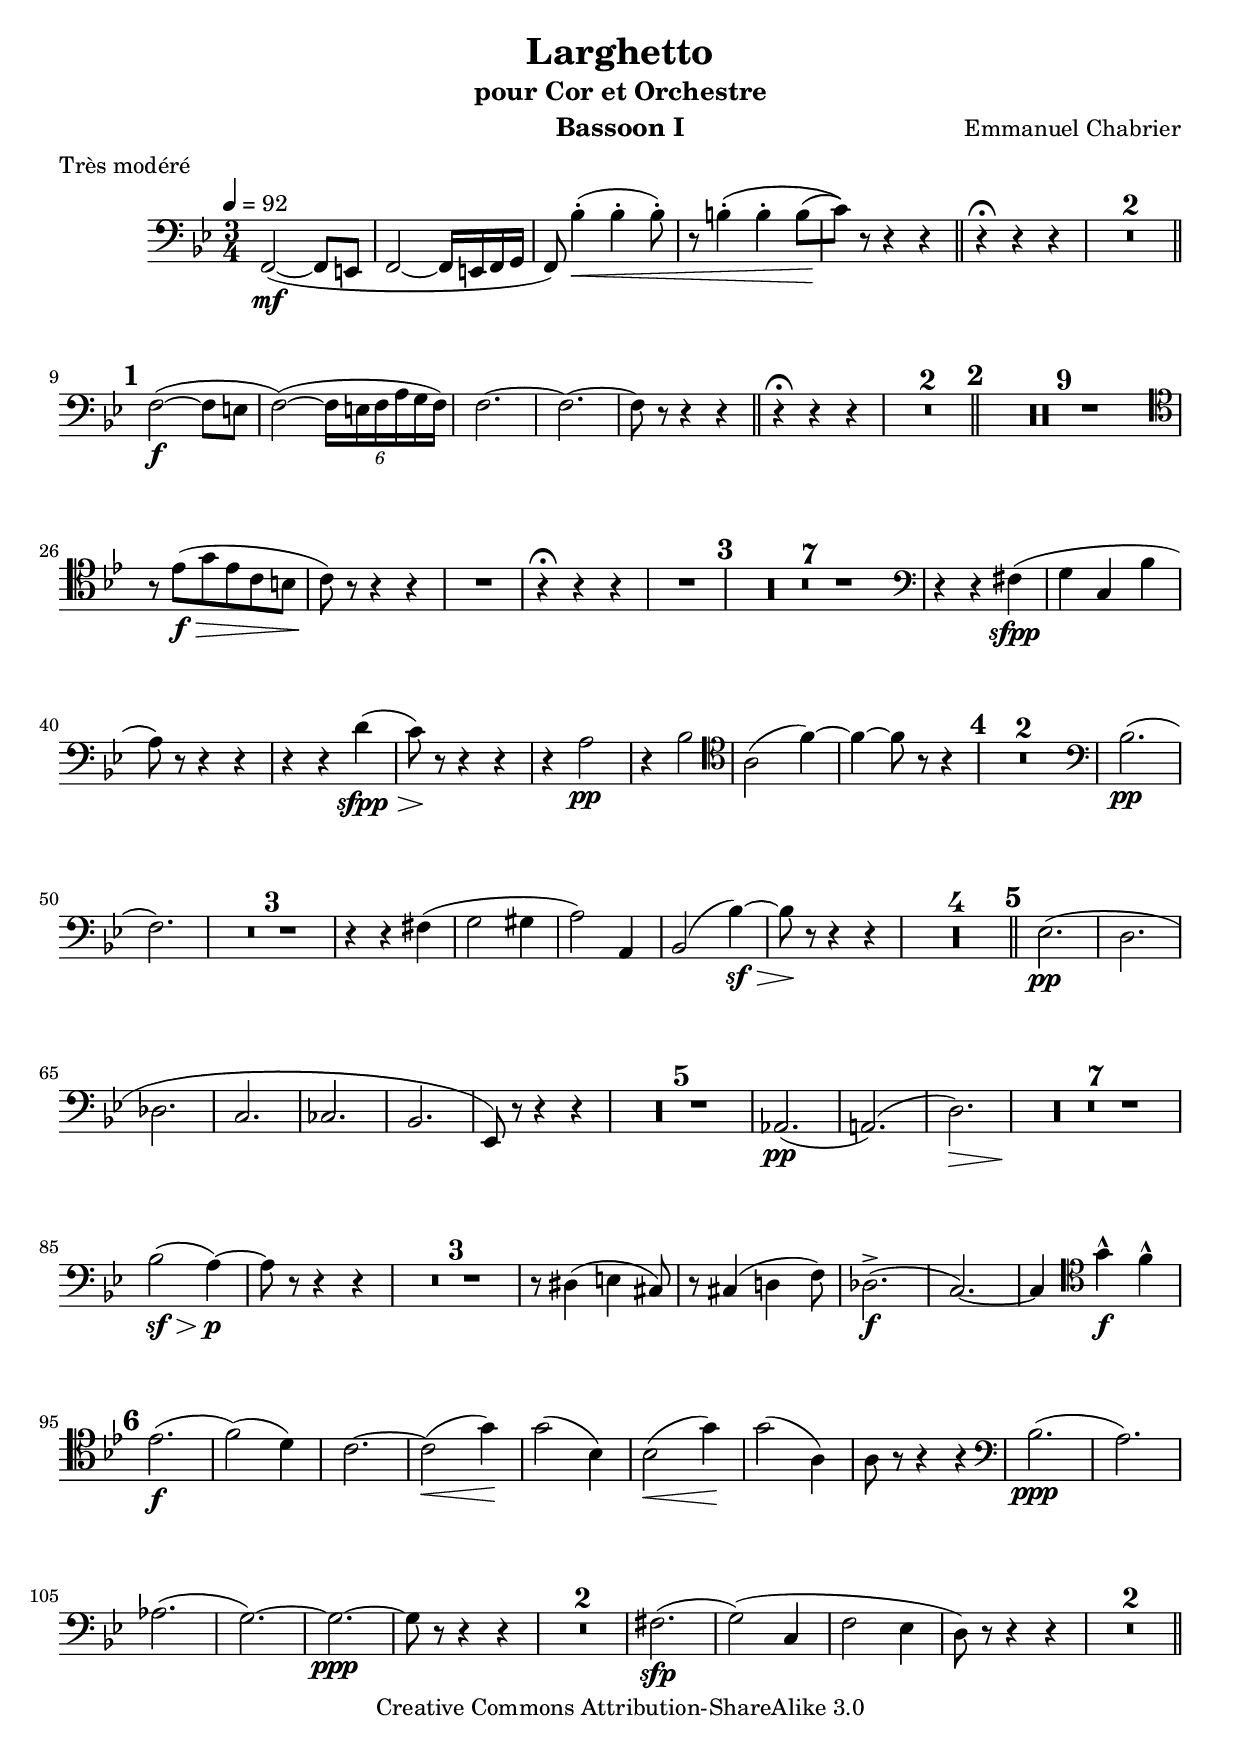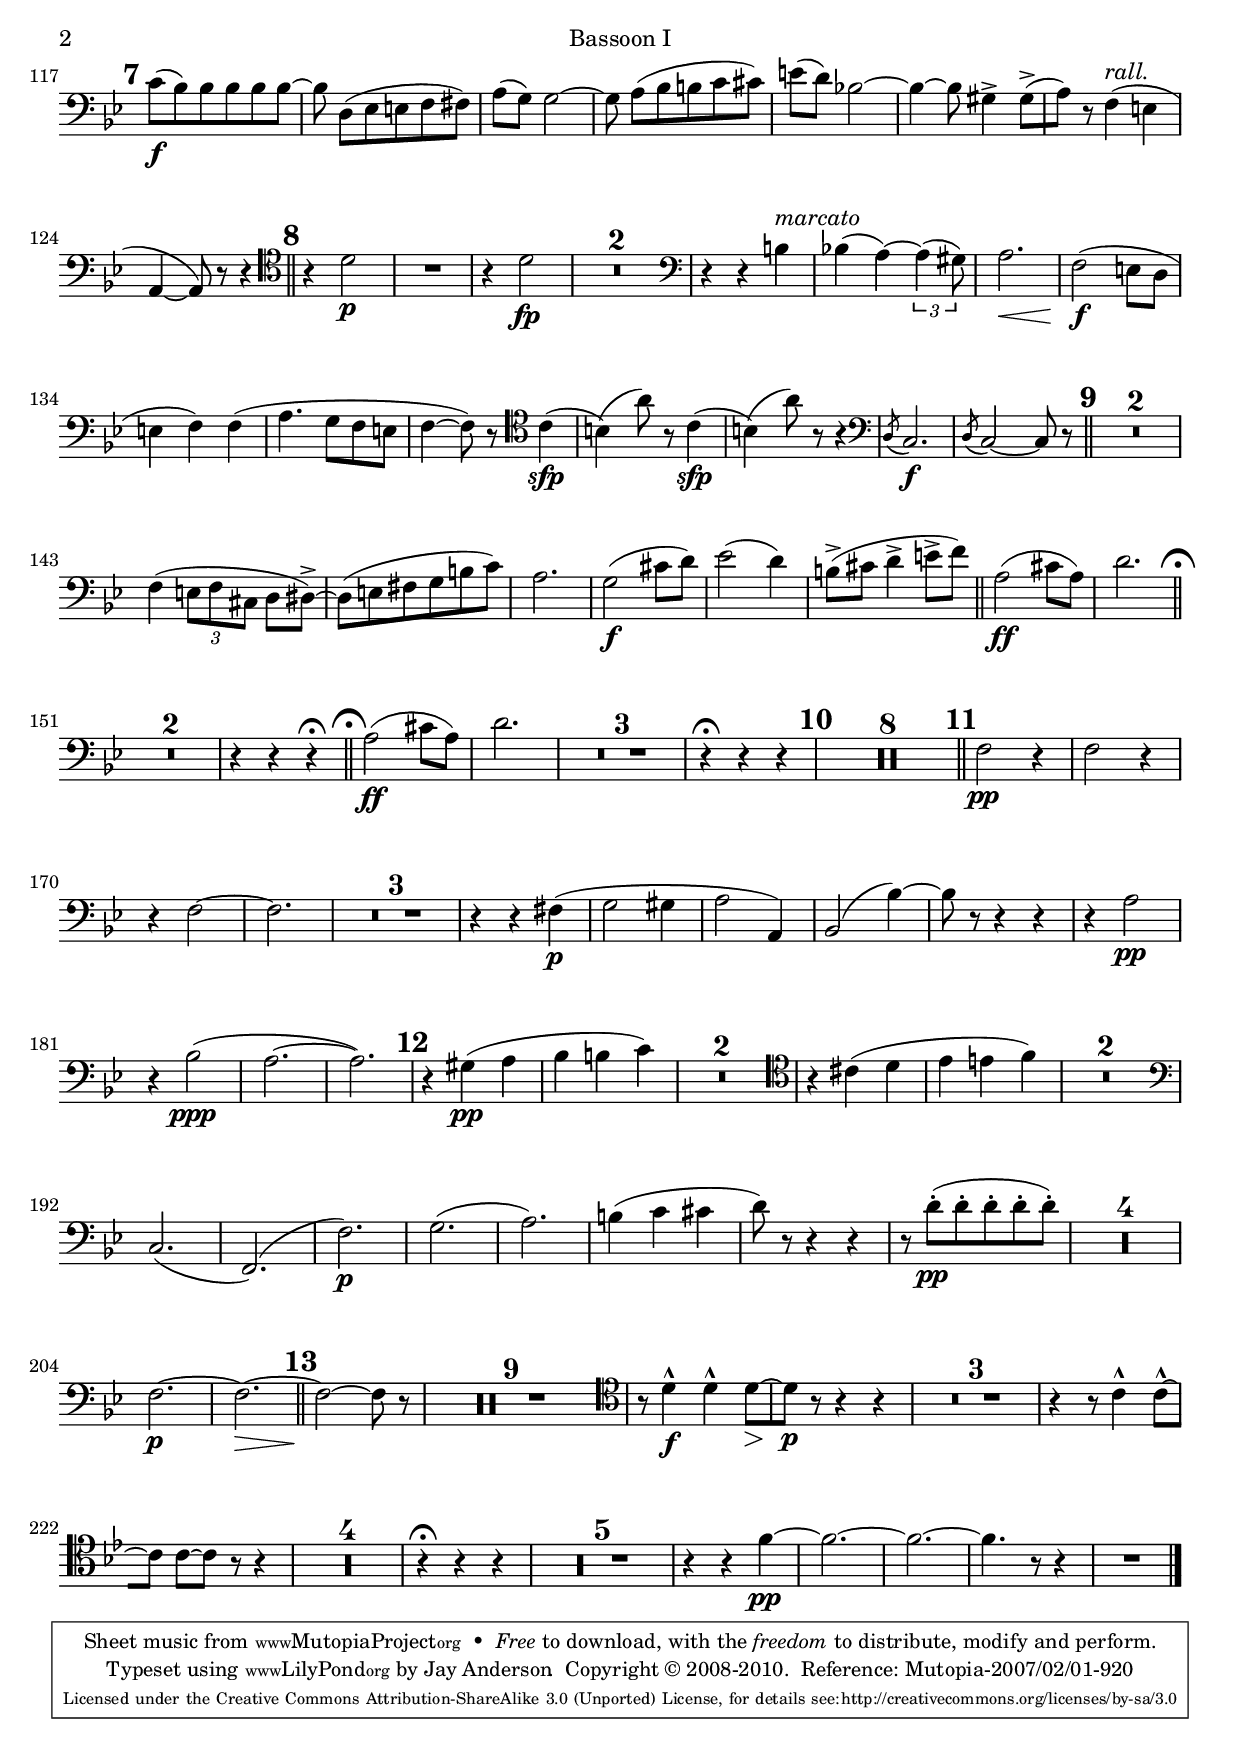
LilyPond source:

\version "2.13.37"

\include "defs.ily"
\version "2.13.37"

bassoonOne = \relative c,
{
  \clef bass
  \key bes \major
  f2~(\mf f8 e |
  f2~ f16 e f g |
  f8) bes'4-.(\< bes-. bes8-.) |
  r8 b4-.\( b-. b8[( |
  c])\)\! r r4 r |

  r4\fermata r r |
  R2.*2 |

  %A
  f,2~(\f f8 e |
  f2~)( \times 4/6 {f16 e f a g f)} |
  f2.~ |
  f~ |
  f8 r r4 r |
  r4\fermata r r |
  R2.*2 |

  %B
  R2.*9 |
  \clef tenor
  r8 ees'(\f\> g ees c b |
  c)\! r r4 r |
  R2. |
  r4\fermata r r |
  R2. |

  %C
  R2.*7 |
  \clef bass
  r4 r fis,(\sfpp |
  g c, bes' |
  a8) r r4 r |
  r r
    \lengthenHairpin #7
    d(\sfpp\> |
  c8)\! r r4 r |
  r4 a2\pp |
  r4 bes2 |
  \clef tenor
  a2( f'4~) |
  f~ f8 r r4 |

  %D
  R2.*2 |
  \clef bass
  bes,2.(\pp |
  f) |
  R2.*3 |
  r4 r fis( |
  g2 gis4 |
  a2) a,4 |
  bes2(
    \lengthenHairpin #5
    bes'4~)\sf\> |
  bes8\! r r4 r |
  R2.*4 |

  %E
  ees,2.(\pp |
  d |
  des |
  c |
  ces |
  bes |
  ees,8) r r4 r |
  R2.*5 |
  aes2.(\pp |
  a)( |
  d)\> s1*0\! |
  R2.*7 |
  bes'2(\sf\> a4~)\p |
  a8 r r4 r |
  R2.*3 |
  r8 dis,4( e cis8) |
  r8 cis4( d f8) |
  des2.->(\f |
  c~) |
  c4 \clef tenor g''-^\f f-^ |

  %F
  ees2.(\f |
  f2)( d4) |
  c2.~ |
  c2(\< g'4)\! |
  g2( bes,4) |
  bes2(\< g'4)\! |
  g2( a,4) |
  a8 r r4 r |
  \clef bass
  bes2.(\ppp |
  a) |
  aes( |
  g~) |
  g~\ppp |
  g8 r r4 r |
  R2.*2 |
  fis2.(\sfp |
  g2)( c,4 |
  f2 ees4 |
  d8) r r4 r |
  R2.*2 |

  %G
  c'8(\f bes) bes bes bes bes~ |
  bes d,[( ees e f fis]) |
  a( g) g2~ |
  g8 a[( bes b c cis]) |
  e( d) bes2~ |
  bes4~ bes8 gis4-> gis8[(-> |
  a]) r f4(^\rall e |
  a,~ a8) r r4 |

  %H
  \clef tenor
  r4 d'2\p |
  R2. |
  r4 d2\fp |
  R2.*2 |
  \clef bass
  r4 r b^\marcato |
  bes( a~) \times 2/3 {a4( gis8)} |
  a2.\< |
  f2(\f e8 d |
  e4 f) f( |
  a4. g8 f e |
  f4~ f8) r \clef tenor c'4(\sfp |
  b)( a'8) r c,4(\sfp |
  b)( a'8) r r4 |
  \clef bass
  \acciaccatura d,,8 c2.\f |
  \acciaccatura d8 c2~ c8 r |

  %I
  R2.*2 |
  f4( \times 2/3 {e8 f cis} d8 dis~->) |
  dis( e fis g b c) |
  a2. |
  g2(\f cis8 d) |
  ees2( d4) |
  b8->( cis d4-> e8-> f) |
  a,2(\ff cis8 a) |
  d2. |

  %J
  R2.*2 |
  r4 r r\fermata |
  a2(\ff cis8 a) |
  d2. |
  R2.*3 |
  r4\fermata r r |

  %K
  R2.*8 |

  %L
  f,2\pp r4 |
  f2 r4 |
  r4 f2~ |
  f2. |
  R2.*3 |
  r4 r fis(\p |
  g2 gis4 |
  a2 a,4) |
  bes2( bes'4~) |
  bes8 r r4 r |
  r4 a2\pp |
  r4 bes2(\ppp |
  a2.~ |
  a) |

  %M
  r4 gis(\pp a |
  bes b c) |
  R2.*2 |
  \clef tenor
  r4 cis( d |
  ees e f) |
  R2.*2 |
  \clef bass
  c,2.( |
  f,)( |
  f')\p |
  g( |
  a) |
  b4( c cis |
  d8) r r4 r |
  r8 d-.(\pp d-. d-. d-. d-.) |
  R2.*4 |
  f,2.~\p |
  f~\> |

  %N
  f2~\! f8 r |
  R2.*9 |
  \clef tenor
  r8 d'4-^\f d-^ d8[~\> |
  d]\p r r4 r |
  R2.*3 |
  r4 r8 c4-^ c8[~-^ |
  c] c[~ c] r r4 |
  R2.*4 |
  r4\fermata r r |
  R2.*5 |
  r4 r f4~\pp |
  f2.~ |
  f~ |
  f4. r8 r4 |
  R2. |
}


instrument = "Bassoon I"
notes = \bassoonOne

\version "2.13.37"

\include "header.ily"
\score
{
  \new Staff { << \notes \outline >> }
}


